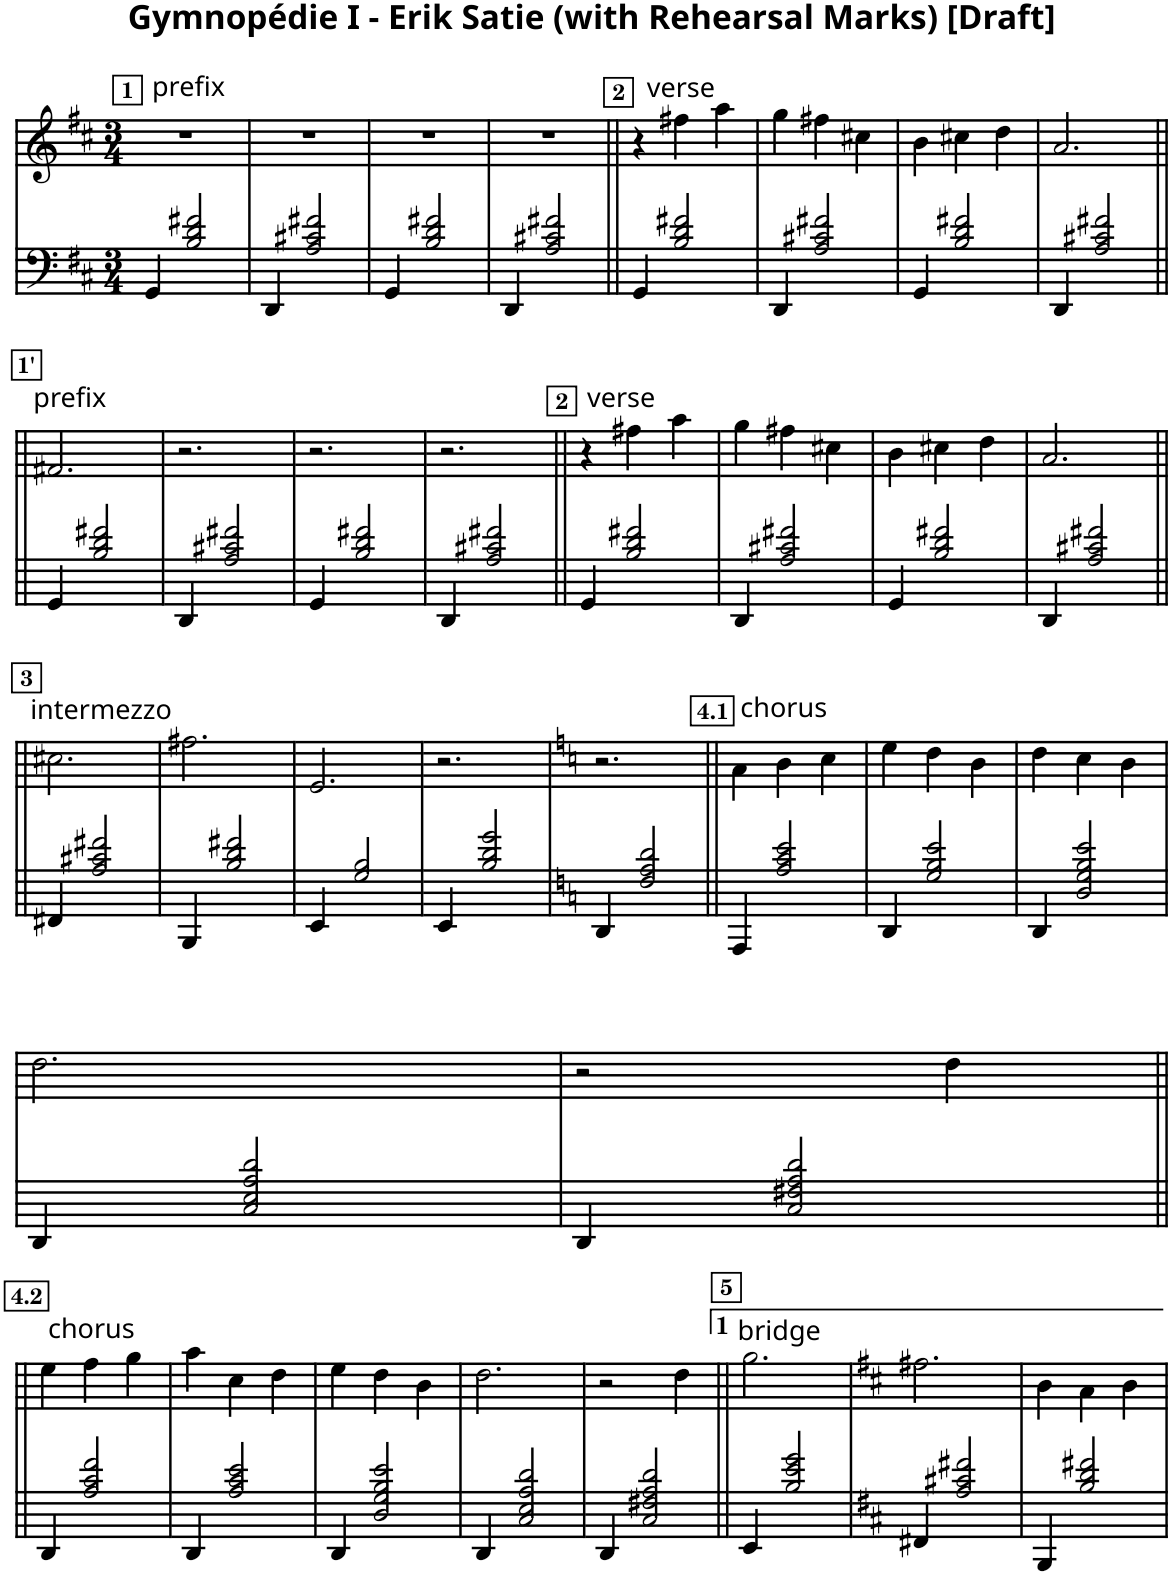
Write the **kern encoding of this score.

**kern	**kern
*part1	*part1
*staff2	*staff1
*I"Piano	*
*I'Pno	*
*clefF4	*clefG2
*k[f#c#]	*k[f#c#]
*M3/4	*M3/4
!!LO:REH:place=s1:a:B:cj:fs=10:t=1
=1	=1
!	!LO:TX:a:t=prefix
4GG/	2.r
2B/ 2d/ 2f#X/	.
=2	=2
4DD/	2.r
2A/ 2c#X/ 2f#X/	.
=3	=3
4GG/	2.r
2B/ 2d/ 2f#X/	.
=4	=4
4DD/	2.r
2A/ 2c#X/ 2f#X/	.
!!LO:REH:place=s1:a:B:cj:fs=10:t=2
=5||	=5||
4GG/	4r
!	!LO:TX:a:t=verse
2B/ 2d/ 2f#X/	4ff#X\
.	4aa\
=6	=6
4DD/	4gg\
2A/ 2c#X/ 2f#X/	4ff#X\
.	4cc#X\
=7	=7
4GG/	4b\
2B/ 2d/ 2f#X/	4cc#X\
.	4dd\
=8	=8
4DD/	2.a/
2A/ 2c#X/ 2f#X/	.
!!LO:LB:g=z
!!LO:REH:place=s1:a:B:cj:fs=10:t=1'
=9||	=9||
!	!LO:TX:a:t=prefix
4GG/	2.f#X/
2B/ 2d/ 2f#X/	.
=10	=10
4DD/	2.r
2A/ 2c#X/ 2f#X/	.
=11	=11
4GG/	2.r
2B/ 2d/ 2f#X/	.
=12	=12
4DD/	2.r
2A/ 2c#X/ 2f#X/	.
!!LO:REH:place=s1:a:B:cj:fs=10:t=2
=13||	=13||
!	!LO:TX:a:t=verse
4GG/	4r
2B/ 2d/ 2f#X/	4ff#X\
.	4aa\
=14	=14
4DD/	4gg\
2A/ 2c#X/ 2f#X/	4ff#X\
.	4cc#X\
=15	=15
4GG/	4b\
2B/ 2d/ 2f#X/	4cc#X\
.	4dd\
=16	=16
4DD/	2.a/
2A/ 2c#X/ 2f#X/	.
!!LO:LB:g=z
!!LO:REH:place=s1:a:B:cj:fs=10:t=3
=17||	=17||
!	!LO:TX:a:t=intermezzo
4FF#X/	2.cc#X\
2A/ 2c#X/ 2f#X/	.
=18	=18
4BBB/	2.ff#X\
2B/ 2d/ 2f#X/	.
=19	=19
4EE/	2.e/
2G/ 2B/	.
=20	=20
4EE/	2.r
2B/ 2d/ 2g/	.
=21	=21
*k[]	*k[]
4DD/	2.r
2F/ 2A/ 2d/	.
!!LO:REH:place=s1:a:B:cj:fs=10:t=4.1
=22||	=22||
!	!LO:TX:a:t=chorus
4AAA/	4a\
2A/ 2c/ 2e/	4b\
.	4cc\
=23	=23
4DD/	4ee\
2G/ 2B/ 2e/	4dd\
.	4b\
=24	=24
4DD/	4dd\
2D/ 2G/ 2B/ 2e/	4cc\
.	4b\
!!LO:LB:g=z
=25	=25
4DD/	2.dd\
2C/ 2E/ 2A/ 2d/	.
=26	=26
4DD/	2r
2C/ 2F#X/ 2A/ 2d/	.
.	4dd\
!!LO:LB:g=z
!!LO:REH:place=s1:a:B:cj:fs=10:t=4.2
=27||	=27||
!	!LO:TX:a:t=chorus
4DD/	4ee\
2A/ 2c/ 2f/	4ff\
.	4gg\
=28	=28
4DD/	4aa\
2A/ 2c/ 2e/	4cc\
.	4dd\
=29	=29
4DD/	4ee\
2D/ 2G/ 2B/ 2e/	4dd\
.	4b\
=30	=30
4DD/	2.dd\
2C/ 2E/ 2A/ 2d/	.
=31	=31
4DD/	2r
2C/ 2F#X/ 2A/ 2d/	.
.	4dd\
!!LO:REH:place=s1:a:B:cj:fs=10:t=5
=32||	=32||
!	!LO:TX:a:t=bridge
4EE/	2.gg\
2B/ 2e/ 2g/	.
=33	=33
*k[f#c#]	*k[f#c#]
4FF#X/	2.ff#X\
2A/ 2c#X/ 2f#X/	.
=34	=34
4BBB/	4b\
2B/ 2d/ 2f#X/	4a\
.	4b\
=	=
*-	*-
